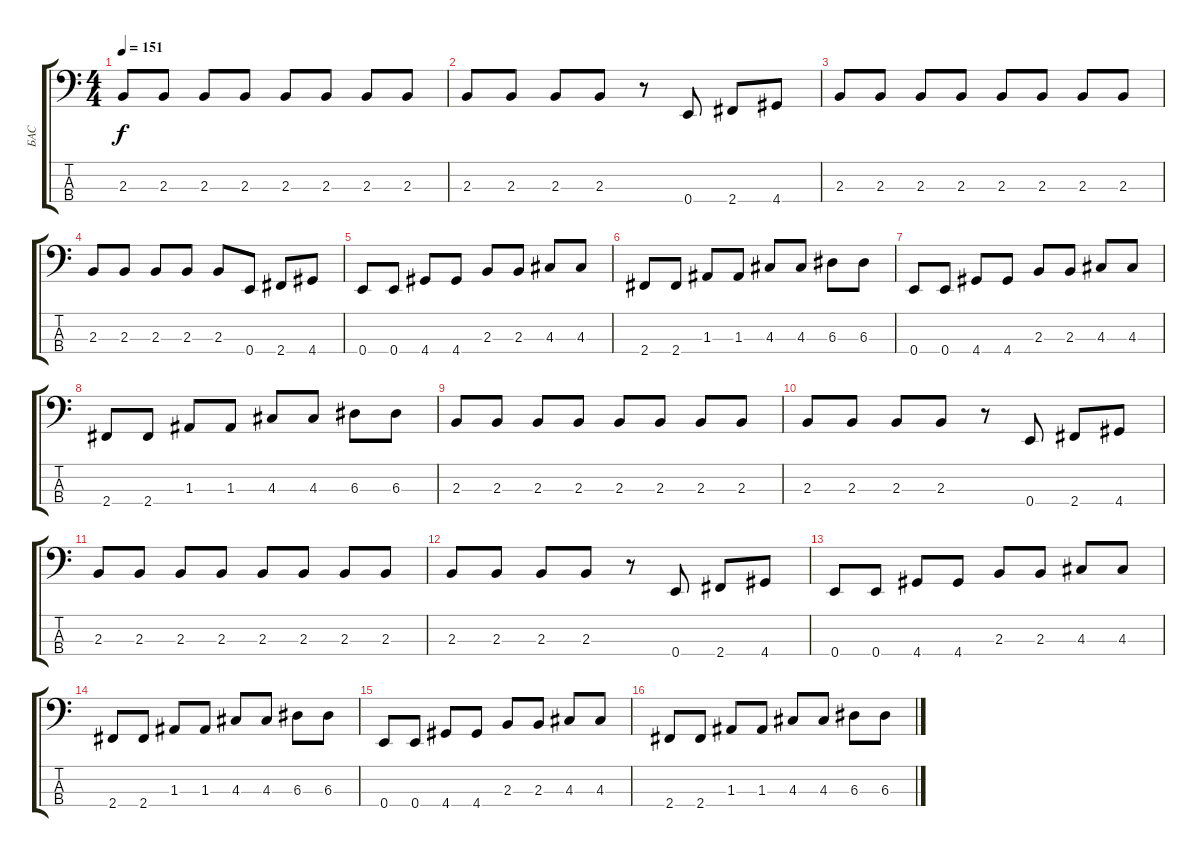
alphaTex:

\track ("БАС" "БАС") {instrument electricbasspick}
\staff {score tabs}
\tuning (G2 D2 A1 E1) {hide}
\ts (4 4)
\tempo 151
\clef f4
\ks c
2.3.8{dy f instrument electricbasspick} 2.3.8 2.3.8 2.3.8 2.3.8 2.3.8 2.3.8 2.3.8 |
2.3.8 2.3.8 2.3.8 2.3.8 r.8 0.4.8 2.4.8 4.4.8 |
2.3.8 2.3.8 2.3.8 2.3.8 2.3.8 2.3.8 2.3.8 2.3.8 |
2.3.8 2.3.8 2.3.8 2.3.8 2.3.8 0.4.8 2.4.8 4.4.8 |
0.4.8 0.4.8 4.4.8 4.4.8 2.3.8 2.3.8 4.3.8 4.3.8 |
2.4.8 2.4.8 1.3.8 1.3.8 4.3.8 4.3.8 6.3.8 6.3.8 |
0.4.8 0.4.8 4.4.8 4.4.8 2.3.8 2.3.8 4.3.8 4.3.8 |
2.4.8 2.4.8 1.3.8 1.3.8 4.3.8 4.3.8 6.3.8 6.3.8 |
2.3.8 2.3.8 2.3.8 2.3.8 2.3.8 2.3.8 2.3.8 2.3.8 |
2.3.8 2.3.8 2.3.8 2.3.8 r.8 0.4.8 2.4.8 4.4.8 |
2.3.8 2.3.8 2.3.8 2.3.8 2.3.8 2.3.8 2.3.8 2.3.8 |
2.3.8 2.3.8 2.3.8 2.3.8 r.8 0.4.8 2.4.8 4.4.8 |
0.4.8 0.4.8 4.4.8 4.4.8 2.3.8 2.3.8 4.3.8 4.3.8 |
2.4.8 2.4.8 1.3.8 1.3.8 4.3.8 4.3.8 6.3.8 6.3.8 |
0.4.8 0.4.8 4.4.8 4.4.8 2.3.8 2.3.8 4.3.8 4.3.8 |
2.4.8 2.4.8 1.3.8 1.3.8 4.3.8 4.3.8 6.3.8 6.3.8
